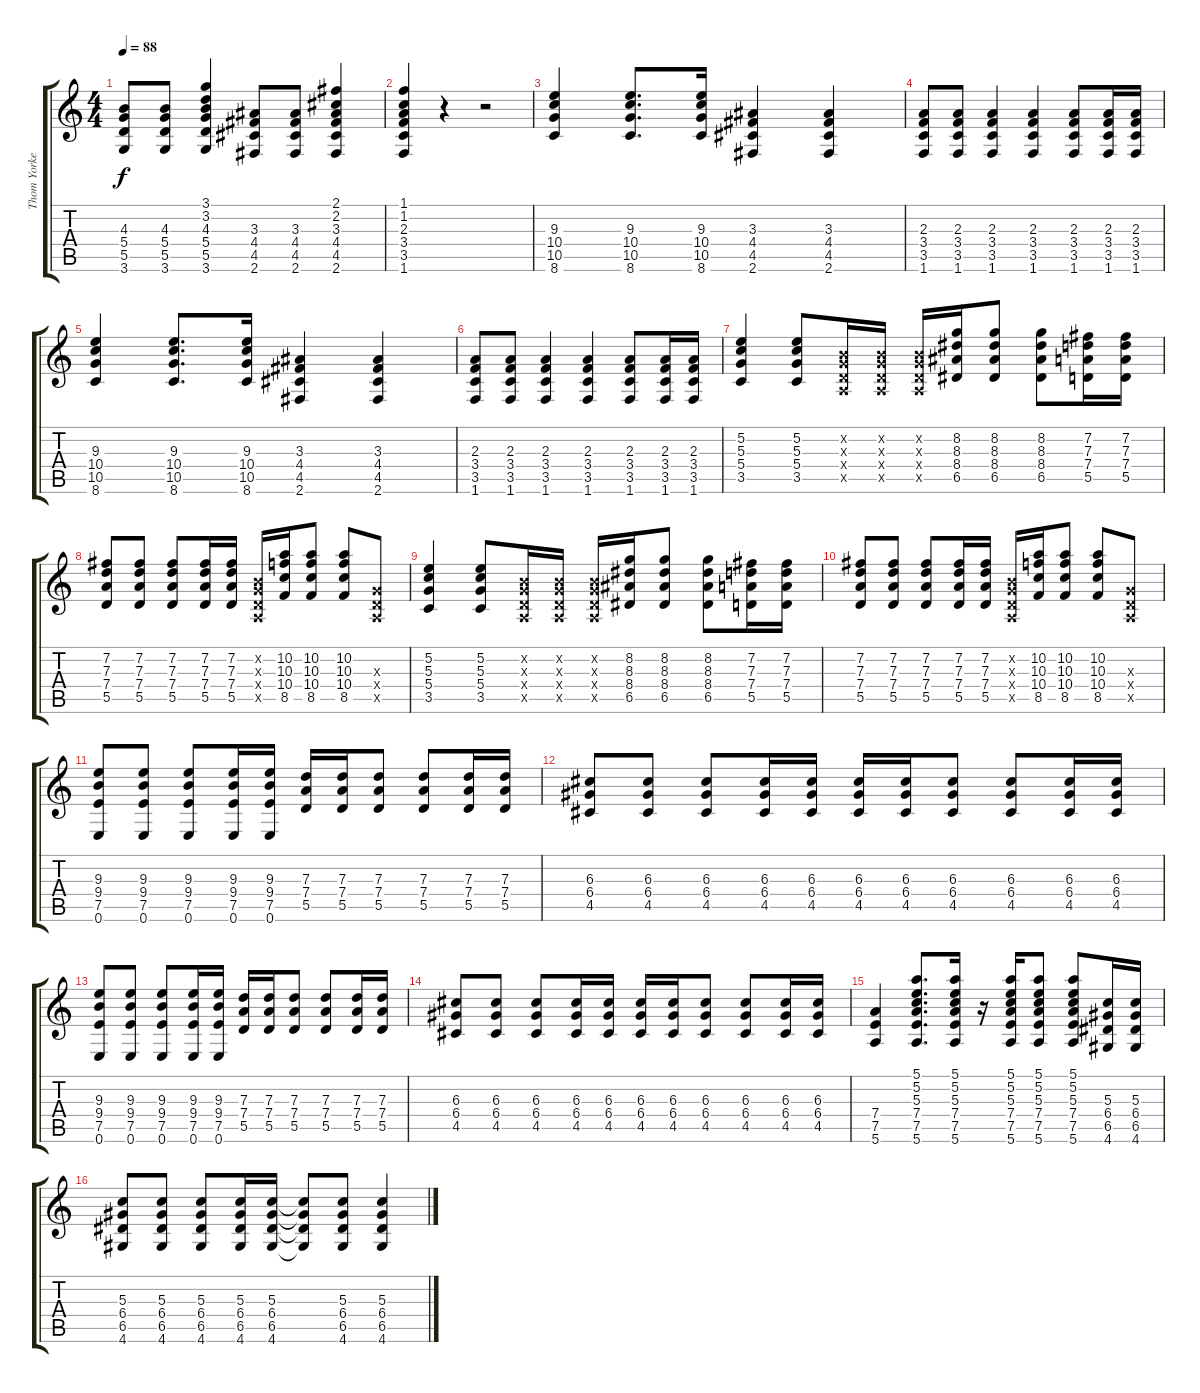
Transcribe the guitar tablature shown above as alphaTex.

\track ("Thom Yorke" "Thom Yorke") {instrument acousticguitarsteel}
\staff {score tabs}
\tuning (E4 B3 G3 D3 A2 E2) {hide}
\ts (4 4)
\tempo 88
\clef g2
\ks c
(4.3 5.4 5.5 3.6).8{dy f} (4.3 5.4 5.5 3.6).8 (3.1 3.2 4.3 5.4 5.5 3.6).4 (3.3 4.4 4.5 2.6).8 (3.3 4.4 4.5 2.6).8 (2.1 2.2 3.3 4.4 4.5 2.6).4 |
(1.1 1.2 2.3 3.4 3.5 1.6).4 r.4 r.2 |
(9.3 10.4 10.5 8.6).4 (9.3 10.4 10.5 8.6).8{d} (9.3 10.4 10.5 8.6).16 (3.3 4.4 4.5 2.6).4 (3.3 4.4 4.5 2.6).4 |
(2.3 3.4 3.5 1.6).8 (2.3 3.4 3.5 1.6).8 (2.3 3.4 3.5 1.6).4 (2.3 3.4 3.5 1.6).4 (2.3 3.4 3.5 1.6).8 (2.3 3.4 3.5 1.6).16 (2.3 3.4 3.5 1.6).16 |
(9.3 10.4 10.5 8.6).4 (9.3 10.4 10.5 8.6).8{d} (9.3 10.4 10.5 8.6).16 (3.3 4.4 4.5 2.6).4 (3.3 4.4 4.5 2.6).4 |
(2.3 3.4 3.5 1.6).8 (2.3 3.4 3.5 1.6).8 (2.3 3.4 3.5 1.6).4 (2.3 3.4 3.5 1.6).4 (2.3 3.4 3.5 1.6).8 (2.3 3.4 3.5 1.6).16 (2.3 3.4 3.5 1.6).16 |
(5.2 5.3 5.4 3.5).4 (5.2 5.3 5.4 3.5).8 (0.2{x} 0.3{x} 0.4{x} 0.5{x}).16 (0.2{x} 0.3{x} 0.4{x} 0.5{x}).16 (0.2{x} 0.3{x} 0.4{x} 0.5{x}).16 (8.2 8.3 8.4 6.5).16 (8.2 8.3 8.4 6.5).8 (8.2 8.3 8.4 6.5).8 (7.2 7.3 7.4 5.5).16 (7.2 7.3 7.4 5.5).16 |
(7.2 7.3 7.4 5.5).8 (7.2 7.3 7.4 5.5).8 (7.2 7.3 7.4 5.5).8 (7.2 7.3 7.4 5.5).16 (7.2 7.3 7.4 5.5).16 (0.2{x} 0.3{x} 0.4{x} 0.5{x}).16 (10.2 10.3 10.4 8.5).16 (10.2 10.3 10.4 8.5).8 (10.2 10.3 10.4 8.5).8 (0.3{x} 0.4{x} 0.5{x}).8 |
(5.2 5.3 5.4 3.5).4 (5.2 5.3 5.4 3.5).8 (0.2{x} 0.3{x} 0.4{x} 0.5{x}).16 (0.2{x} 0.3{x} 0.4{x} 0.5{x}).16 (0.2{x} 0.3{x} 0.4{x} 0.5{x}).16 (8.2 8.3 8.4 6.5).16 (8.2 8.3 8.4 6.5).8 (8.2 8.3 8.4 6.5).8 (7.2 7.3 7.4 5.5).16 (7.2 7.3 7.4 5.5).16 |
(7.2 7.3 7.4 5.5).8 (7.2 7.3 7.4 5.5).8 (7.2 7.3 7.4 5.5).8 (7.2 7.3 7.4 5.5).16 (7.2 7.3 7.4 5.5).16 (0.2{x} 0.3{x} 0.4{x} 0.5{x}).16 (10.2 10.3 10.4 8.5).16 (10.2 10.3 10.4 8.5).8 (10.2 10.3 10.4 8.5).8 (0.3{x} 0.4{x} 0.5{x}).8 |
(9.3 9.4 7.5 0.6).8 (9.3 9.4 7.5 0.6).8 (9.3 9.4 7.5 0.6).8 (9.3 9.4 7.5 0.6).16 (9.3 9.4 7.5 0.6).16 (7.3 7.4 5.5).16 (7.3 7.4 5.5).16 (7.3 7.4 5.5).8 (7.3 7.4 5.5).8 (7.3 7.4 5.5).16 (7.3 7.4 5.5).16 |
(6.3 6.4 4.5).8 (6.3 6.4 4.5).8 (6.3 6.4 4.5).8 (6.3 6.4 4.5).16 (6.3 6.4 4.5).16 (6.3 6.4 4.5).16 (6.3 6.4 4.5).16 (6.3 6.4 4.5).8 (6.3 6.4 4.5).8 (6.3 6.4 4.5).16 (6.3 6.4 4.5).16 |
(9.3 9.4 7.5 0.6).8 (9.3 9.4 7.5 0.6).8 (9.3 9.4 7.5 0.6).8 (9.3 9.4 7.5 0.6).16 (9.3 9.4 7.5 0.6).16 (7.3 7.4 5.5).16 (7.3 7.4 5.5).16 (7.3 7.4 5.5).8 (7.3 7.4 5.5).8 (7.3 7.4 5.5).16 (7.3 7.4 5.5).16 |
(6.3 6.4 4.5).8 (6.3 6.4 4.5).8 (6.3 6.4 4.5).8 (6.3 6.4 4.5).16 (6.3 6.4 4.5).16 (6.3 6.4 4.5).16 (6.3 6.4 4.5).16 (6.3 6.4 4.5).8 (6.3 6.4 4.5).8 (6.3 6.4 4.5).16 (6.3 6.4 4.5).16 |
(7.4 7.5 5.6).4 (5.1 5.2 5.3 7.4 7.5 5.6).8{d} (5.1 5.2 5.3 7.4 7.5 5.6).16 r.16 (5.1 5.2 5.3 7.4 7.5 5.6).16 (5.1 5.2 5.3 7.4 7.5 5.6).8 (5.1 5.2 5.3 7.4 7.5 5.6).8 (5.3 6.4 6.5 4.6).16 (5.3 6.4 6.5 4.6).16 |
(5.3 6.4 6.5 4.6).8 (5.3 6.4 6.5 4.6).8 (5.3 6.4 6.5 4.6).8 (5.3 6.4 6.5 4.6).16 (5.3 6.4 6.5 4.6).16 (5.3{t} 6.4{t} 6.5{t} 4.6{t}).8 (5.3 6.4 6.5 4.6).8 (5.3 6.4 6.5 4.6).4
